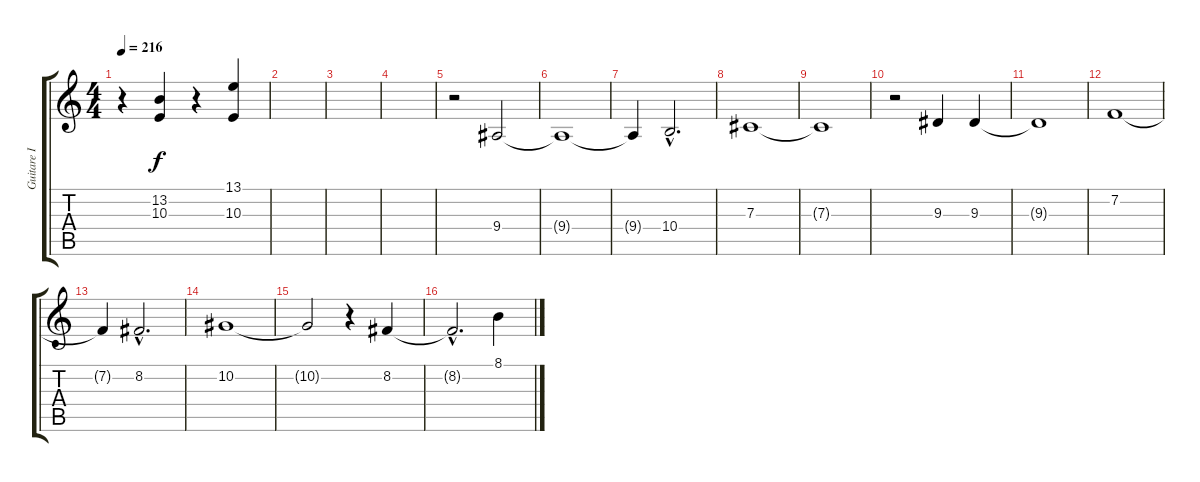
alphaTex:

\track ("Guitare I ( Orchestre )" "Guitare I ") {instrument stringensemble1}
\staff {score tabs}
\tuning (Eb4 Bb3 Gb3 Db3 Ab2 Eb2) {hide}
\ts (4 4)
\tempo 216
\clef g2
\ks c
r.4{dy f} (13.2 10.3).4 r.4 (13.1 10.3).4 |
|
|
|
r.2 9.4.2 |
9.4{t}.1 |
9.4{t}.4 10.4{hac}.2{d} |
7.3.1 |
7.3{t}.1 |
r.2 9.3.4 9.3.4 |
9.3{t}.1 |
7.2.1 |
7.2{t}.4 8.2{hac}.2{d} |
10.2.1 |
10.2{t}.2 r.4 8.2.4 |
8.2{hac t}.2{d} 8.1.4
